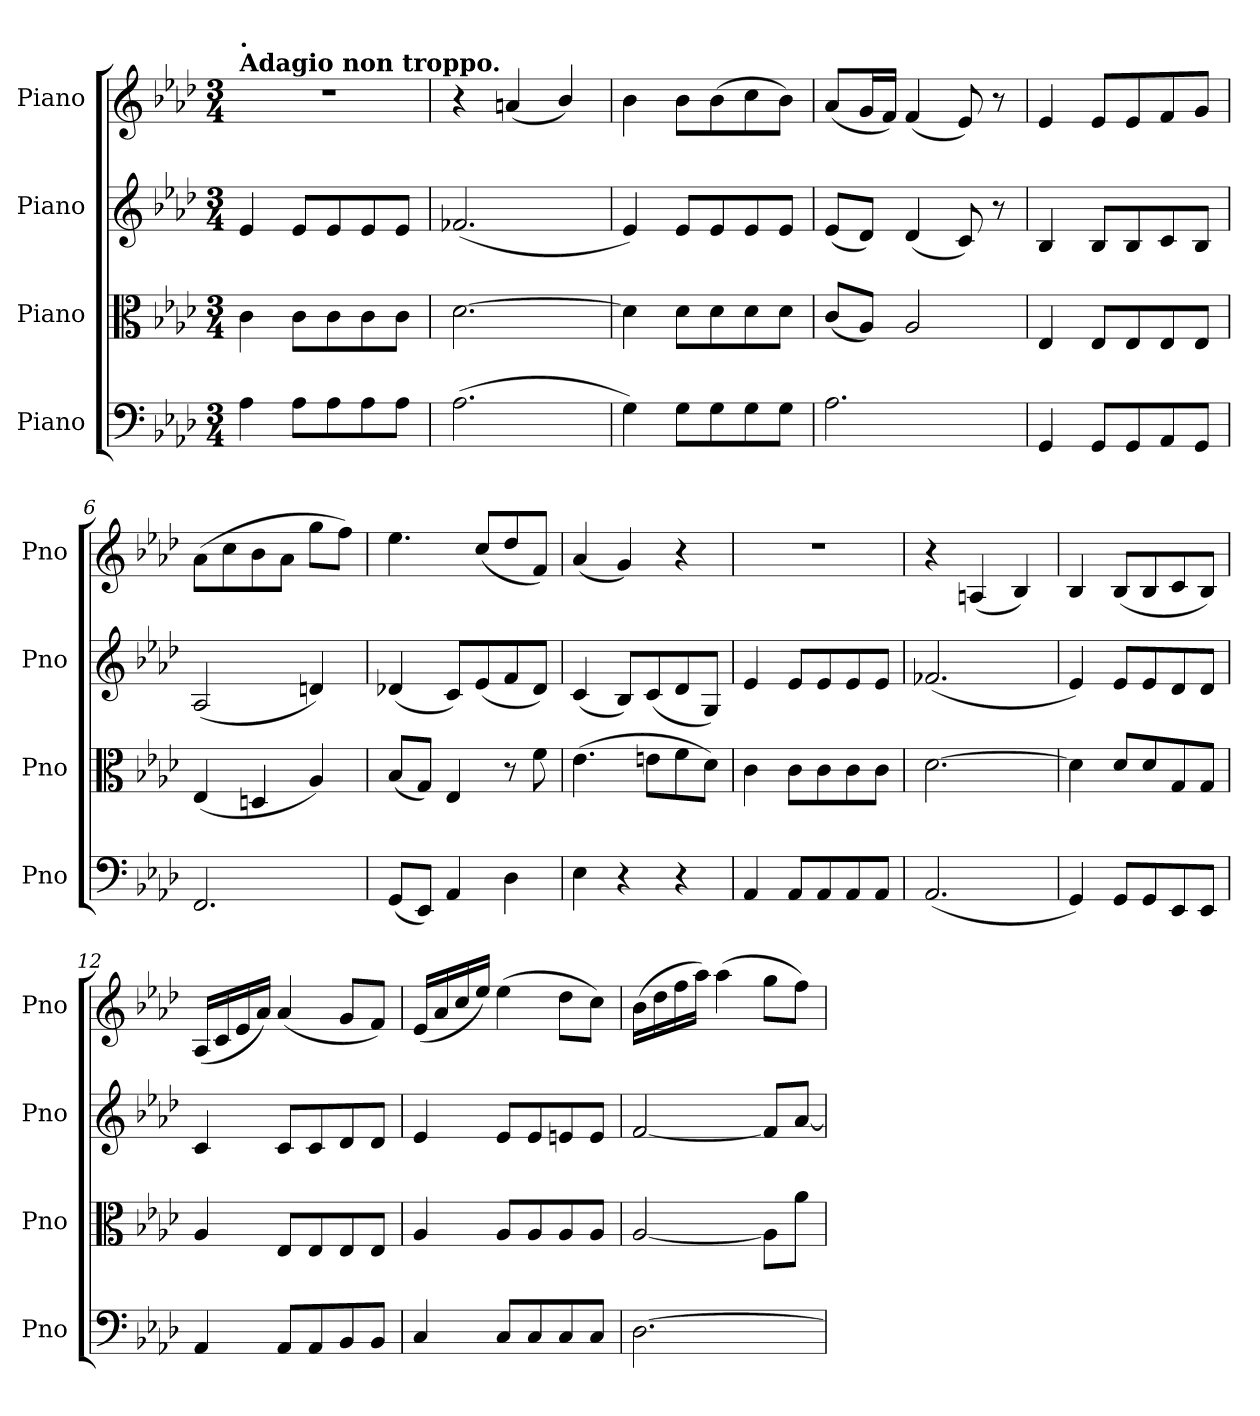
**kern	**kern	**kern	**kern
*part4	*part3	*part2	*part1
*staff4	*staff3	*staff2	*staff1
*I"Piano	*I"Piano	*I"Piano	*I"Piano
*I'Pno	*I'Pno	*I'Pno	*I'Pno
*clefF4	*clefC3	*clefG2	*clefG2
*k[b-e-a-d-]	*k[b-e-a-d-]	*k[b-e-a-d-]	*k[b-e-a-d-]
*M3/4	*M3/4	*M3/4	*M3/4
*MM54	*MM54	*MM54	*MM54
=1	=1	=1	=1
!	!	!	!LO:TX:a:B:t=Adagio non troppo.
!	!	!	!LO:TX:a:B:t=.
4A-\	4c\	4e-/	2.r
8A-\L	8c\L	8e-/L	.
8A-\	8c\	8e-/	.
8A-\	8c\	8e-/	.
8A-\J	8c\J	8e-/J	.
=2	=2	=2	=2
(>2.A-\	[2.d-\	(2.f-X/	4r
.	.	.	(4an/
.	.	.	4b-/)
=3	=3	=3	=3
4G\)	4d-\]	4e-/)	4b-\
8G\L	8d-\L	8e-/L	8b-\L
8G\	8d-\	8e-/	(>8b-\
8G\	8d-\	8e-/	8cc\
8G\J	8d-\J	8e-/J	8b-\J)
=4	=4	=4	=4
2.A-\	(8c/L	(8e-/L	(8a-/L
.	8A-/J)	8d-/J)	16g/L
.	.	.	16f/JJ)
.	2A-/	(4d-/	(4f/
.	.	8c/)	8e-/)
.	.	8r	8r
=5	=5	=5	=5
4GG/	4E-/	4B-/	4e-/
8GG/L	8E-/L	8B-/L	8e-/L
8GG/	8E-/	8B-/	8e-/
8AA-/	8E-/	8c/	8f/
8GG/J	8E-/J	8B-/J	8g/J
=6	=6	=6	=6
2.FF/	(4E-/	(2A-/	(>8a-\L
.	.	.	8cc\
.	4Dn/	.	8b-\
.	.	.	8a-\J
.	4A-/)	4dn/)	8gg\L
.	.	.	8ff\J)
=7	=7	=7	=7
(8GG/L	(8B-/L	(4d-X/	4.ee-\
8EE-/J)	8G/J)	.	.
4AA-/	4E-/	8c/L)	.
.	.	(8e-/	(8cc/L
4D-\	8r	8f/	8dd-/
.	8f\	8d-/J)	8f/J)
=8	=8	=8	=8
4E-\	(>4.e-\	(4c/	(4a-/
4r	.	8B-/L)	4g/)
.	8en\L	(8c/	.
4r	8f\	8d-/	4r
.	8d-\J)	8G/J)	.
=9	=9	=9	=9
4AA-/	4c\	4e-/	2.r
8AA-/L	8c\L	8e-/L	.
8AA-/	8c\	8e-/	.
8AA-/	8c\	8e-/	.
8AA-/J	8c\J	8e-/J	.
=10	=10	=10	=10
(2.AA-/	[2.d-\	(2.f-X/	4r
.	.	.	(4An/
.	.	.	4B-/)
!!LO:LB:g=z
=11	=11	=11	=11
4GG/)	4d-\]	4e-/)	4B-/
8GG/L	8d-/L	8e-/L	(8B-/L
8GG/	8d-/	8e-/	8B-/
8EE-/	8G/	8d-/	8c/
8EE-/J	8G/J	8d-/J	8B-/J)
=12	=12	=12	=12
4AA-/	4A-/	4c/	(16A-/LL
.	.	.	16c/
.	.	.	16e-/
.	.	.	16a-/JJ)
8AA-/L	8E-/L	8c/L	(4a-/
8AA-/	8E-/	8c/	.
8BB-/	8E-/	8d-/	8g/L
8BB-/J	8E-/J	8d-/J	8f/J)
=13	=13	=13	=13
4C/	4A-/	4e-/	(16e-/LL
.	.	.	16a-/
.	.	.	16cc/
.	.	.	16ee-/JJ)
8C/L	8A-/L	8e-/L	(>4ee-\
8C/	8A-/	8e-/	.
8C/	8A-/	8en/	8dd-\L
8C/J	8A-/J	8e/J	8cc\J)
=14	=14	=14	=14
[2.D-\	[2A-/	[2f/	(>16b-\LL
.	.	.	16dd-\
.	.	.	16ff\
.	.	.	16aa-\JJ)
.	.	.	(>4aa-\
.	8A-\L]	8f/L]	8gg\L
.	8a-\J	[8a-/J	8ff\J)
=	=	=	=
*-	*-	*-	*-
